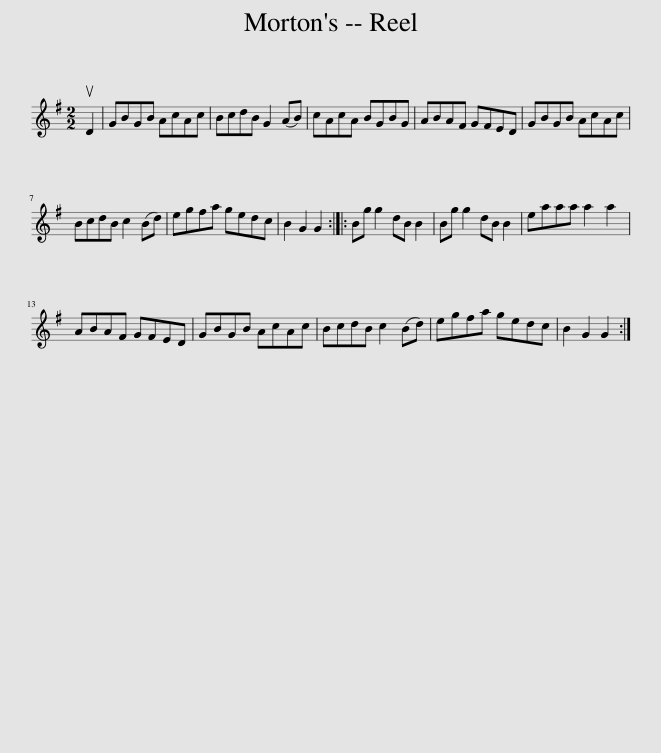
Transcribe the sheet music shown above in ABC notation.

X:1
L:1/8
M:2/2
I:linebreak $
K:G
V:1 treble
V:1
 uD2 | GBGB AcAc | BcdB G2 (AB) | cAcA BGBG | ABAF GFED | %5
 GBGB AcAc |$ BcdB c2 (Bd) | egfa gedc | B2 G2 G2 :: Bg g2 dB B2 | %10
 Bg g2 dB B2 | eaaa a2 a2 |$ ABAF GFED | GBGB AcAc | BcdB c2 (Bd) | %15
 egfa gedc | B2 G2 G2 :| %17
